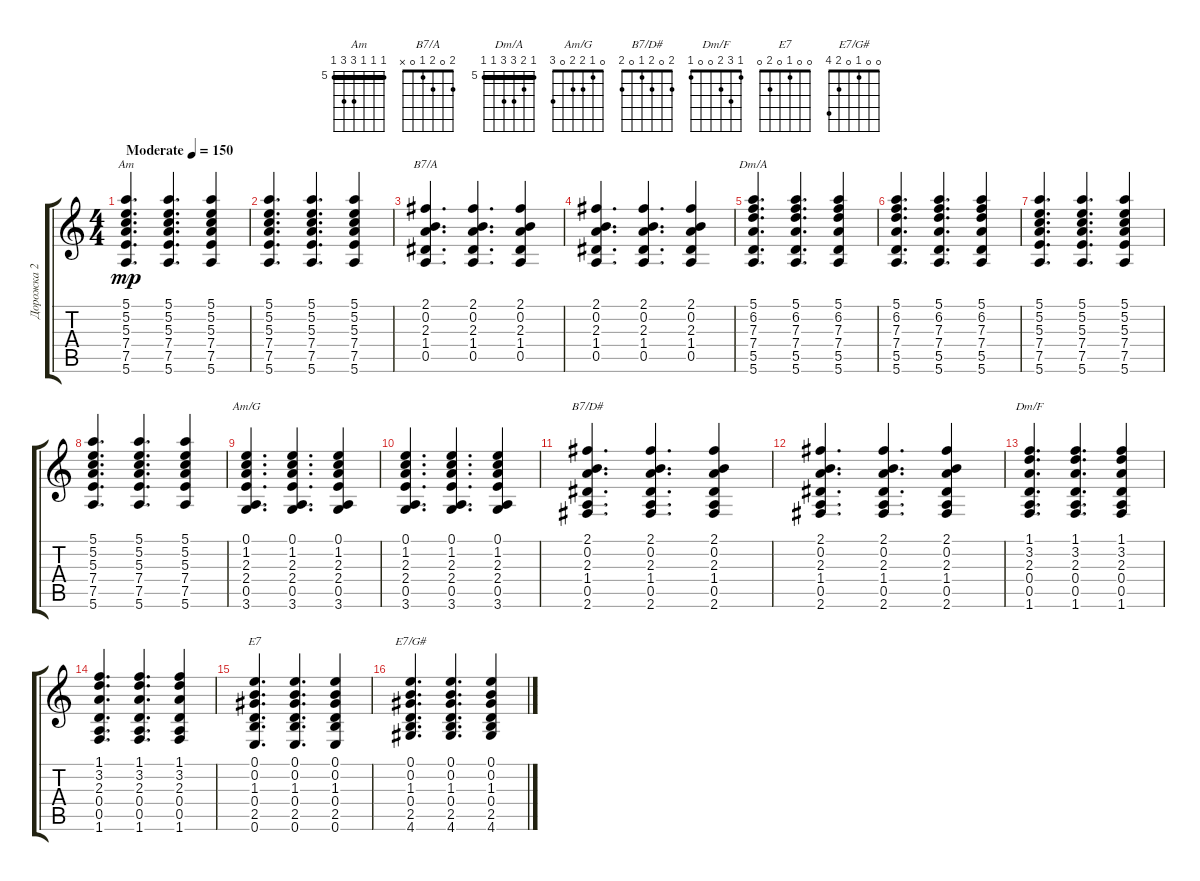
\track ("Дорожка 2" "Дорожка 2") {instrument acousticguitarnylon}
\staff {score tabs}
\tuning (E4 B3 G3 D3 A2 E2) {hide}
\chord ("Am" 5 5 5 7 7 5) {firstfret 5 barre 5}
\chord ("B7/A" 2 0 2 1 0 x)
\chord ("Dm/A" 5 6 7 7 5 5) {firstfret 5 barre 5}
\chord ("Am/G" 0 1 2 2 0 3)
\chord ("B7/D#" 2 0 2 1 0 2)
\chord ("Dm/F" 1 3 2 0 0 1)
\chord ("E7" 0 0 1 0 2 0)
\chord ("E7/G#" 0 0 1 0 2 4)
\ts (4 4)
\tempo (150 "Moderate")
\clef g2
\ks c
(5.1 5.2 5.3 7.4 7.5 5.6).4{d ch "Am" dy mp instrument acousticguitarnylon} (5.1 5.2 5.3 7.4 7.5 5.6).4{d} (5.1 5.2 5.3 7.4 7.5 5.6).4 |
(5.1 5.2 5.3 7.4 7.5 5.6).4{d} (5.1 5.2 5.3 7.4 7.5 5.6).4{d} (5.1 5.2 5.3 7.4 7.5 5.6).4 |
(2.1 0.2 2.3 1.4 0.5).4{d ch "B7/A"} (2.1 0.2 2.3 1.4 0.5).4{d} (2.1 0.2 2.3 1.4 0.5).4 |
(2.1 0.2 2.3 1.4 0.5).4{d} (2.1 0.2 2.3 1.4 0.5).4{d} (2.1 0.2 2.3 1.4 0.5).4 |
(5.1 6.2 7.3 7.4 5.5 5.6).4{d ch "Dm/A"} (5.1 6.2 7.3 7.4 5.5 5.6).4{d} (5.1 6.2 7.3 7.4 5.5 5.6).4 |
(5.1 6.2 7.3 7.4 5.5 5.6).4{d} (5.1 6.2 7.3 7.4 5.5 5.6).4{d} (5.1 6.2 7.3 7.4 5.5 5.6).4 |
(5.1 5.2 5.3 7.4 7.5 5.6).4{d} (5.1 5.2 5.3 7.4 7.5 5.6).4{d} (5.1 5.2 5.3 7.4 7.5 5.6).4 |
(5.1 5.2 5.3 7.4 7.5 5.6).4{d} (5.1 5.2 5.3 7.4 7.5 5.6).4{d} (5.1 5.2 5.3 7.4 7.5 5.6).4 |
(0.1 1.2 2.3 2.4 0.5 3.6).4{d ch "Am/G"} (0.1 1.2 2.3 2.4 0.5 3.6).4{d} (0.1 1.2 2.3 2.4 0.5 3.6).4 |
(0.1 1.2 2.3 2.4 0.5 3.6).4{d} (0.1 1.2 2.3 2.4 0.5 3.6).4{d} (0.1 1.2 2.3 2.4 0.5 3.6).4 |
(2.1 0.2 2.3 1.4 0.5 2.6).4{d ch "B7/D#"} (2.1 0.2 2.3 1.4 0.5 2.6).4{d} (2.1 0.2 2.3 1.4 0.5 2.6).4 |
(2.1 0.2 2.3 1.4 0.5 2.6).4{d} (2.1 0.2 2.3 1.4 0.5 2.6).4{d} (2.1 0.2 2.3 1.4 0.5 2.6).4 |
(1.1 3.2 2.3 0.4 0.5 1.6).4{d ch "Dm/F"} (1.1 3.2 2.3 0.4 0.5 1.6).4{d} (1.1 3.2 2.3 0.4 0.5 1.6).4 |
(1.1 3.2 2.3 0.4 0.5 1.6).4{d} (1.1 3.2 2.3 0.4 0.5 1.6).4{d} (1.1 3.2 2.3 0.4 0.5 1.6).4 |
(0.1 0.2 1.3 0.4 2.5 0.6).4{d ch "E7"} (0.1 0.2 1.3 0.4 2.5 0.6).4{d} (0.1 0.2 1.3 0.4 2.5 0.6).4 |
(0.1 0.2 1.3 0.4 2.5 4.6).4{d ch "E7/G#"} (0.1 0.2 1.3 0.4 2.5 4.6).4{d} (0.1 0.2 1.3 0.4 2.5 4.6).4
